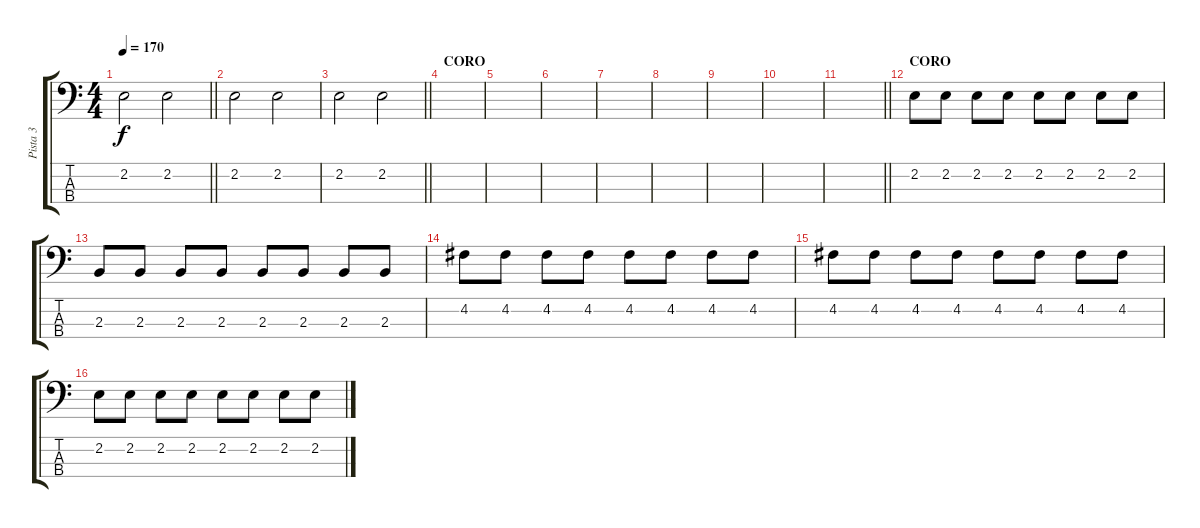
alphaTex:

\track ("Pista 3" "Pista 3") {instrument electricbassfinger}
\staff {score tabs}
\tuning (G2 D2 A1 E1) {hide}
\ts (4 4)
\tempo 170
\clef f4
\barLineRight lightlight
\ks c
2.2.2{dy f} 2.2.2 |
2.2.2 2.2.2 |
\barLineRight lightlight
2.2.2 2.2.2 |
\section ("" "CORO")
|
|
|
|
|
|
|
\barLineRight lightlight
|
\section ("" "CORO")
2.2.8 2.2.8 2.2.8 2.2.8 2.2.8 2.2.8 2.2.8 2.2.8 |
2.3.8 2.3.8 2.3.8 2.3.8 2.3.8 2.3.8 2.3.8 2.3.8 |
4.2.8 4.2.8 4.2.8 4.2.8 4.2.8 4.2.8 4.2.8 4.2.8 |
4.2.8 4.2.8 4.2.8 4.2.8 4.2.8 4.2.8 4.2.8 4.2.8 |
2.2.8 2.2.8 2.2.8 2.2.8 2.2.8 2.2.8 2.2.8 2.2.8
